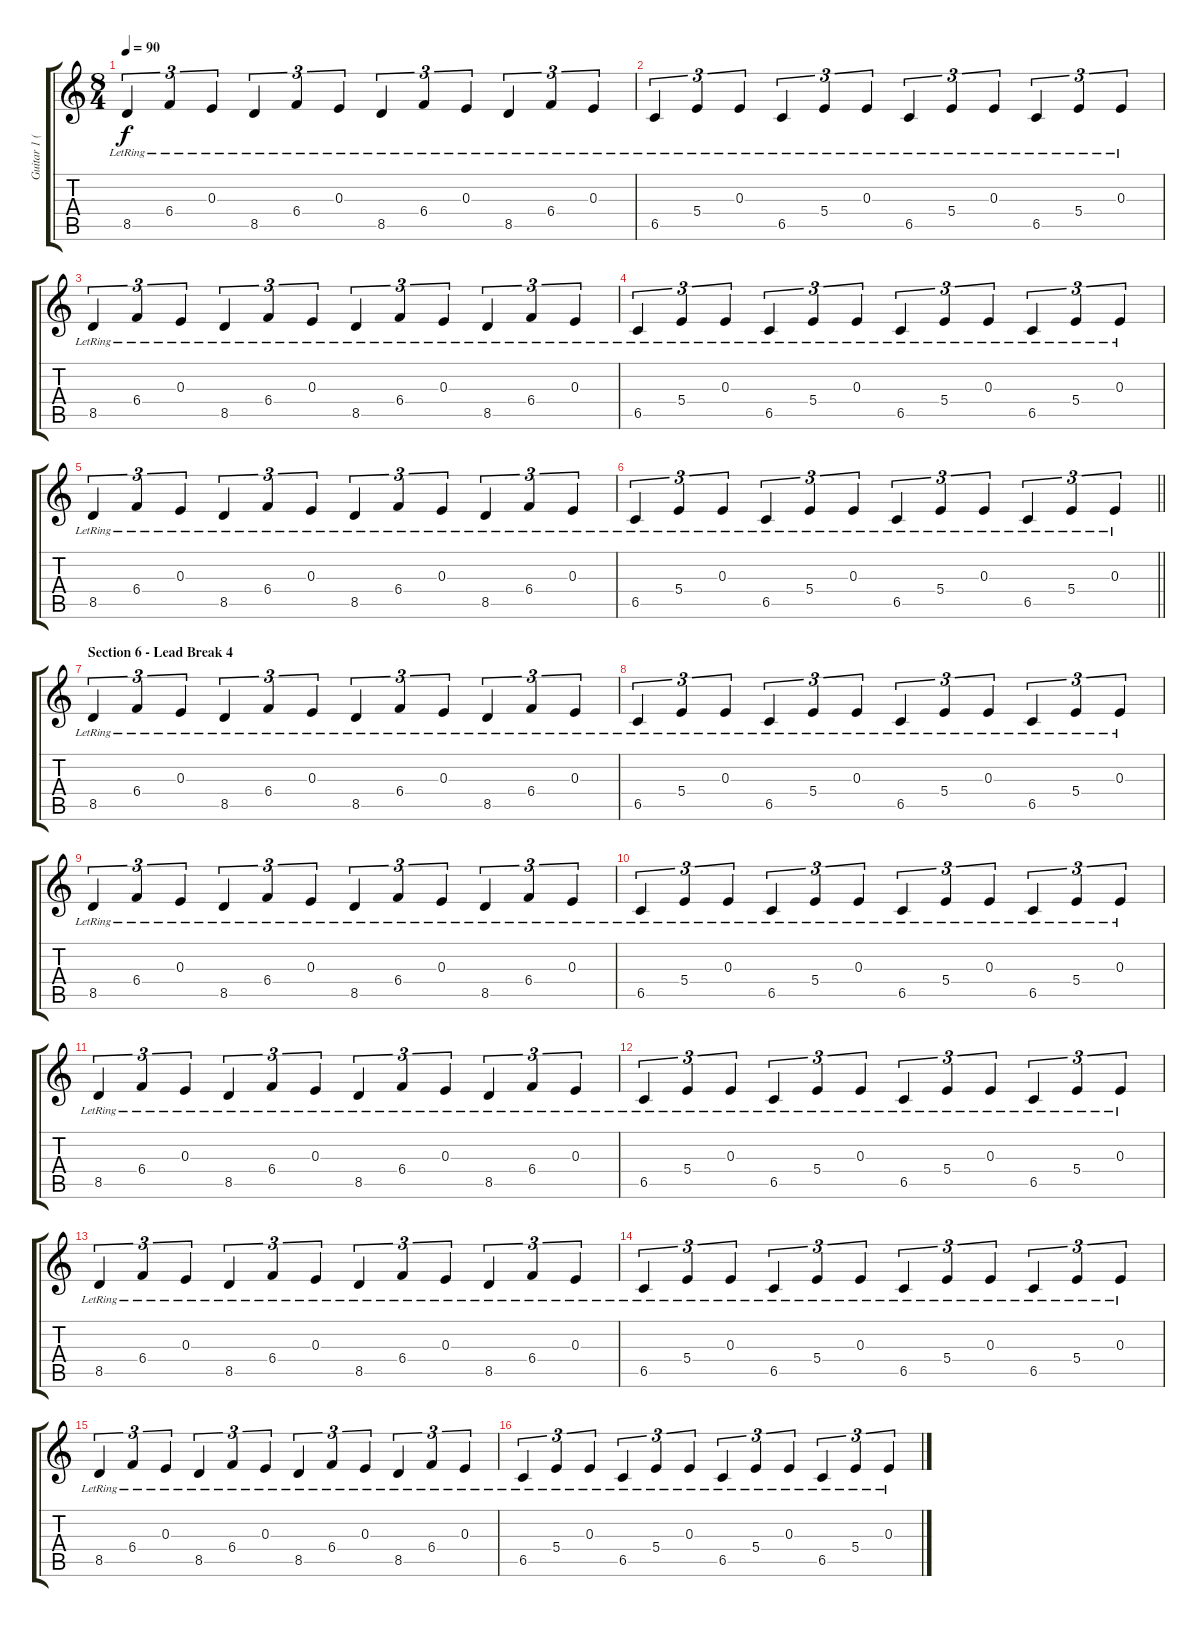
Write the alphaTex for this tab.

\track ("Guitar 1 (Distortion)" "Guitar 1 (") {instrument distortionguitar}
\staff {score tabs}
\tuning (Db4 Ab3 E3 B2 Gb2 Db2) {hide}
\ts (8 4)
\tempo 90
\clef g2
\ks c
8.5{lr}.4{tu (3 2) dy f} 6.4{lr}.4{tu (3 2)} 0.3{lr}.4{tu (3 2)} 8.5{lr}.4{tu (3 2)} 6.4{lr}.4{tu (3 2)} 0.3{lr}.4{tu (3 2)} 8.5{lr}.4{tu (3 2)} 6.4{lr}.4{tu (3 2)} 0.3{lr}.4{tu (3 2)} 8.5{lr}.4{tu (3 2)} 6.4{lr}.4{tu (3 2)} 0.3{lr}.4{tu (3 2)} |
6.5{lr}.4{tu (3 2)} 5.4{lr}.4{tu (3 2)} 0.3{lr}.4{tu (3 2)} 6.5{lr}.4{tu (3 2)} 5.4{lr}.4{tu (3 2)} 0.3{lr}.4{tu (3 2)} 6.5{lr}.4{tu (3 2)} 5.4{lr}.4{tu (3 2)} 0.3{lr}.4{tu (3 2)} 6.5{lr}.4{tu (3 2)} 5.4{lr}.4{tu (3 2)} 0.3{lr}.4{tu (3 2)} |
8.5{lr}.4{tu (3 2)} 6.4{lr}.4{tu (3 2)} 0.3{lr}.4{tu (3 2)} 8.5{lr}.4{tu (3 2)} 6.4{lr}.4{tu (3 2)} 0.3{lr}.4{tu (3 2)} 8.5{lr}.4{tu (3 2)} 6.4{lr}.4{tu (3 2)} 0.3{lr}.4{tu (3 2)} 8.5{lr}.4{tu (3 2)} 6.4{lr}.4{tu (3 2)} 0.3{lr}.4{tu (3 2)} |
6.5{lr}.4{tu (3 2)} 5.4{lr}.4{tu (3 2)} 0.3{lr}.4{tu (3 2)} 6.5{lr}.4{tu (3 2)} 5.4{lr}.4{tu (3 2)} 0.3{lr}.4{tu (3 2)} 6.5{lr}.4{tu (3 2)} 5.4{lr}.4{tu (3 2)} 0.3{lr}.4{tu (3 2)} 6.5{lr}.4{tu (3 2)} 5.4{lr}.4{tu (3 2)} 0.3{lr}.4{tu (3 2)} |
8.5{lr}.4{tu (3 2)} 6.4{lr}.4{tu (3 2)} 0.3{lr}.4{tu (3 2)} 8.5{lr}.4{tu (3 2)} 6.4{lr}.4{tu (3 2)} 0.3{lr}.4{tu (3 2)} 8.5{lr}.4{tu (3 2)} 6.4{lr}.4{tu (3 2)} 0.3{lr}.4{tu (3 2)} 8.5{lr}.4{tu (3 2)} 6.4{lr}.4{tu (3 2)} 0.3{lr}.4{tu (3 2)} |
\barLineRight lightlight
6.5{lr}.4{tu (3 2)} 5.4{lr}.4{tu (3 2)} 0.3{lr}.4{tu (3 2)} 6.5{lr}.4{tu (3 2)} 5.4{lr}.4{tu (3 2)} 0.3{lr}.4{tu (3 2)} 6.5{lr}.4{tu (3 2)} 5.4{lr}.4{tu (3 2)} 0.3{lr}.4{tu (3 2)} 6.5{lr}.4{tu (3 2)} 5.4{lr}.4{tu (3 2)} 0.3{lr}.4{tu (3 2)} |
\section ("" "Section 6 - Lead Break 4")
8.5{lr}.4{tu (3 2)} 6.4{lr}.4{tu (3 2)} 0.3{lr}.4{tu (3 2)} 8.5{lr}.4{tu (3 2)} 6.4{lr}.4{tu (3 2)} 0.3{lr}.4{tu (3 2)} 8.5{lr}.4{tu (3 2)} 6.4{lr}.4{tu (3 2)} 0.3{lr}.4{tu (3 2)} 8.5{lr}.4{tu (3 2)} 6.4{lr}.4{tu (3 2)} 0.3{lr}.4{tu (3 2)} |
6.5{lr}.4{tu (3 2)} 5.4{lr}.4{tu (3 2)} 0.3{lr}.4{tu (3 2)} 6.5{lr}.4{tu (3 2)} 5.4{lr}.4{tu (3 2)} 0.3{lr}.4{tu (3 2)} 6.5{lr}.4{tu (3 2)} 5.4{lr}.4{tu (3 2)} 0.3{lr}.4{tu (3 2)} 6.5{lr}.4{tu (3 2)} 5.4{lr}.4{tu (3 2)} 0.3{lr}.4{tu (3 2)} |
8.5{lr}.4{tu (3 2)} 6.4{lr}.4{tu (3 2)} 0.3{lr}.4{tu (3 2)} 8.5{lr}.4{tu (3 2)} 6.4{lr}.4{tu (3 2)} 0.3{lr}.4{tu (3 2)} 8.5{lr}.4{tu (3 2)} 6.4{lr}.4{tu (3 2)} 0.3{lr}.4{tu (3 2)} 8.5{lr}.4{tu (3 2)} 6.4{lr}.4{tu (3 2)} 0.3{lr}.4{tu (3 2)} |
6.5{lr}.4{tu (3 2)} 5.4{lr}.4{tu (3 2)} 0.3{lr}.4{tu (3 2)} 6.5{lr}.4{tu (3 2)} 5.4{lr}.4{tu (3 2)} 0.3{lr}.4{tu (3 2)} 6.5{lr}.4{tu (3 2)} 5.4{lr}.4{tu (3 2)} 0.3{lr}.4{tu (3 2)} 6.5{lr}.4{tu (3 2)} 5.4{lr}.4{tu (3 2)} 0.3{lr}.4{tu (3 2)} |
8.5{lr}.4{tu (3 2)} 6.4{lr}.4{tu (3 2)} 0.3{lr}.4{tu (3 2)} 8.5{lr}.4{tu (3 2)} 6.4{lr}.4{tu (3 2)} 0.3{lr}.4{tu (3 2)} 8.5{lr}.4{tu (3 2)} 6.4{lr}.4{tu (3 2)} 0.3{lr}.4{tu (3 2)} 8.5{lr}.4{tu (3 2)} 6.4{lr}.4{tu (3 2)} 0.3{lr}.4{tu (3 2)} |
6.5{lr}.4{tu (3 2)} 5.4{lr}.4{tu (3 2)} 0.3{lr}.4{tu (3 2)} 6.5{lr}.4{tu (3 2)} 5.4{lr}.4{tu (3 2)} 0.3{lr}.4{tu (3 2)} 6.5{lr}.4{tu (3 2)} 5.4{lr}.4{tu (3 2)} 0.3{lr}.4{tu (3 2)} 6.5{lr}.4{tu (3 2)} 5.4{lr}.4{tu (3 2)} 0.3{lr}.4{tu (3 2)} |
8.5{lr}.4{tu (3 2)} 6.4{lr}.4{tu (3 2)} 0.3{lr}.4{tu (3 2)} 8.5{lr}.4{tu (3 2)} 6.4{lr}.4{tu (3 2)} 0.3{lr}.4{tu (3 2)} 8.5{lr}.4{tu (3 2)} 6.4{lr}.4{tu (3 2)} 0.3{lr}.4{tu (3 2)} 8.5{lr}.4{tu (3 2)} 6.4{lr}.4{tu (3 2)} 0.3{lr}.4{tu (3 2)} |
6.5{lr}.4{tu (3 2)} 5.4{lr}.4{tu (3 2)} 0.3{lr}.4{tu (3 2)} 6.5{lr}.4{tu (3 2)} 5.4{lr}.4{tu (3 2)} 0.3{lr}.4{tu (3 2)} 6.5{lr}.4{tu (3 2)} 5.4{lr}.4{tu (3 2)} 0.3{lr}.4{tu (3 2)} 6.5{lr}.4{tu (3 2)} 5.4{lr}.4{tu (3 2)} 0.3{lr}.4{tu (3 2)} |
8.5{lr}.4{tu (3 2)} 6.4{lr}.4{tu (3 2)} 0.3{lr}.4{tu (3 2)} 8.5{lr}.4{tu (3 2)} 6.4{lr}.4{tu (3 2)} 0.3{lr}.4{tu (3 2)} 8.5{lr}.4{tu (3 2)} 6.4{lr}.4{tu (3 2)} 0.3{lr}.4{tu (3 2)} 8.5{lr}.4{tu (3 2)} 6.4{lr}.4{tu (3 2)} 0.3{lr}.4{tu (3 2)} |
6.5{lr}.4{tu (3 2)} 5.4{lr}.4{tu (3 2)} 0.3{lr}.4{tu (3 2)} 6.5{lr}.4{tu (3 2)} 5.4{lr}.4{tu (3 2)} 0.3{lr}.4{tu (3 2)} 6.5{lr}.4{tu (3 2)} 5.4{lr}.4{tu (3 2)} 0.3{lr}.4{tu (3 2)} 6.5{lr}.4{tu (3 2)} 5.4{lr}.4{tu (3 2)} 0.3{lr}.4{tu (3 2)}
